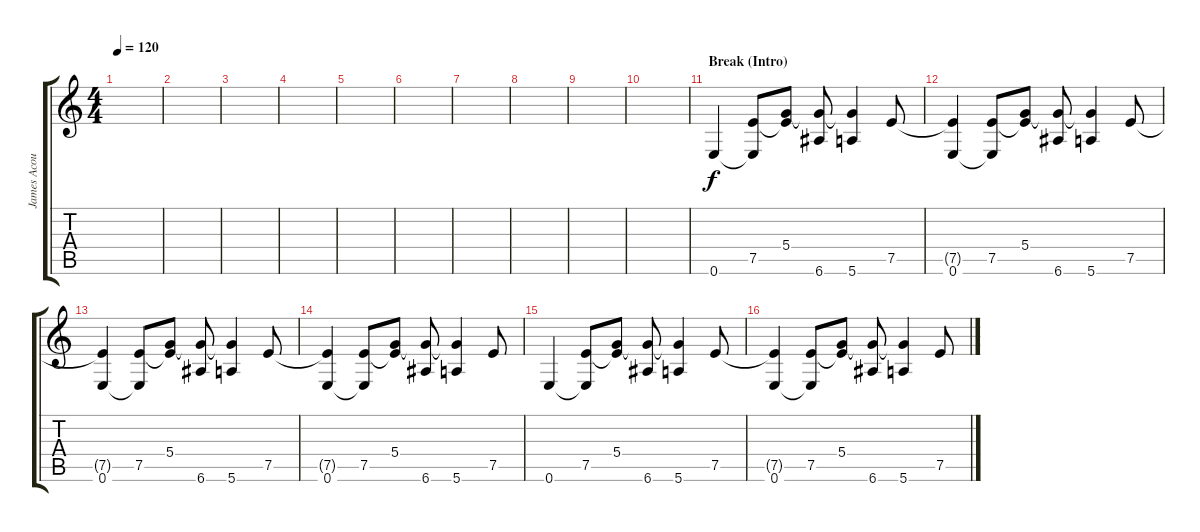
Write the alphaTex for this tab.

\track ("James Acoustic 1" "James Acou") {instrument acousticguitarsteel}
\staff {score tabs}
\tuning (E4 B3 G3 D3 A2 E2) {hide}
\ts (4 4)
\tempo 120
\clef g2
\ks c
|
|
|
|
|
|
|
|
|
|
\section ("" "Break (Intro)")
0.6.4 (7.5 0.6{t}).8 (5.4 7.5{t}).8 (5.4{t} 6.6).8 (5.4{t} 5.6).4 7.5.8 |
(7.5{t} 0.6).4 (7.5 0.6{t}).8 (5.4 7.5{t}).8 (5.4{t} 6.6).8 (5.4{t} 5.6).4 7.5.8 |
(7.5{t} 0.6).4 (7.5 0.6{t}).8 (5.4 7.5{t}).8 (5.4{t} 6.6).8 (5.4{t} 5.6).4 7.5.8 |
(7.5{t} 0.6).4 (7.5 0.6{t}).8 (5.4 7.5{t}).8 (5.4{t} 6.6).8 (5.4{t} 5.6).4 7.5.8 |
0.6.4 (7.5 0.6{t}).8 (5.4 7.5{t}).8 (5.4{t} 6.6).8 (5.4{t} 5.6).4 7.5.8 |
(7.5{t} 0.6).4 (7.5 0.6{t}).8 (5.4 7.5{t}).8 (5.4{t} 6.6).8 (5.4{t} 5.6).4 7.5.8
